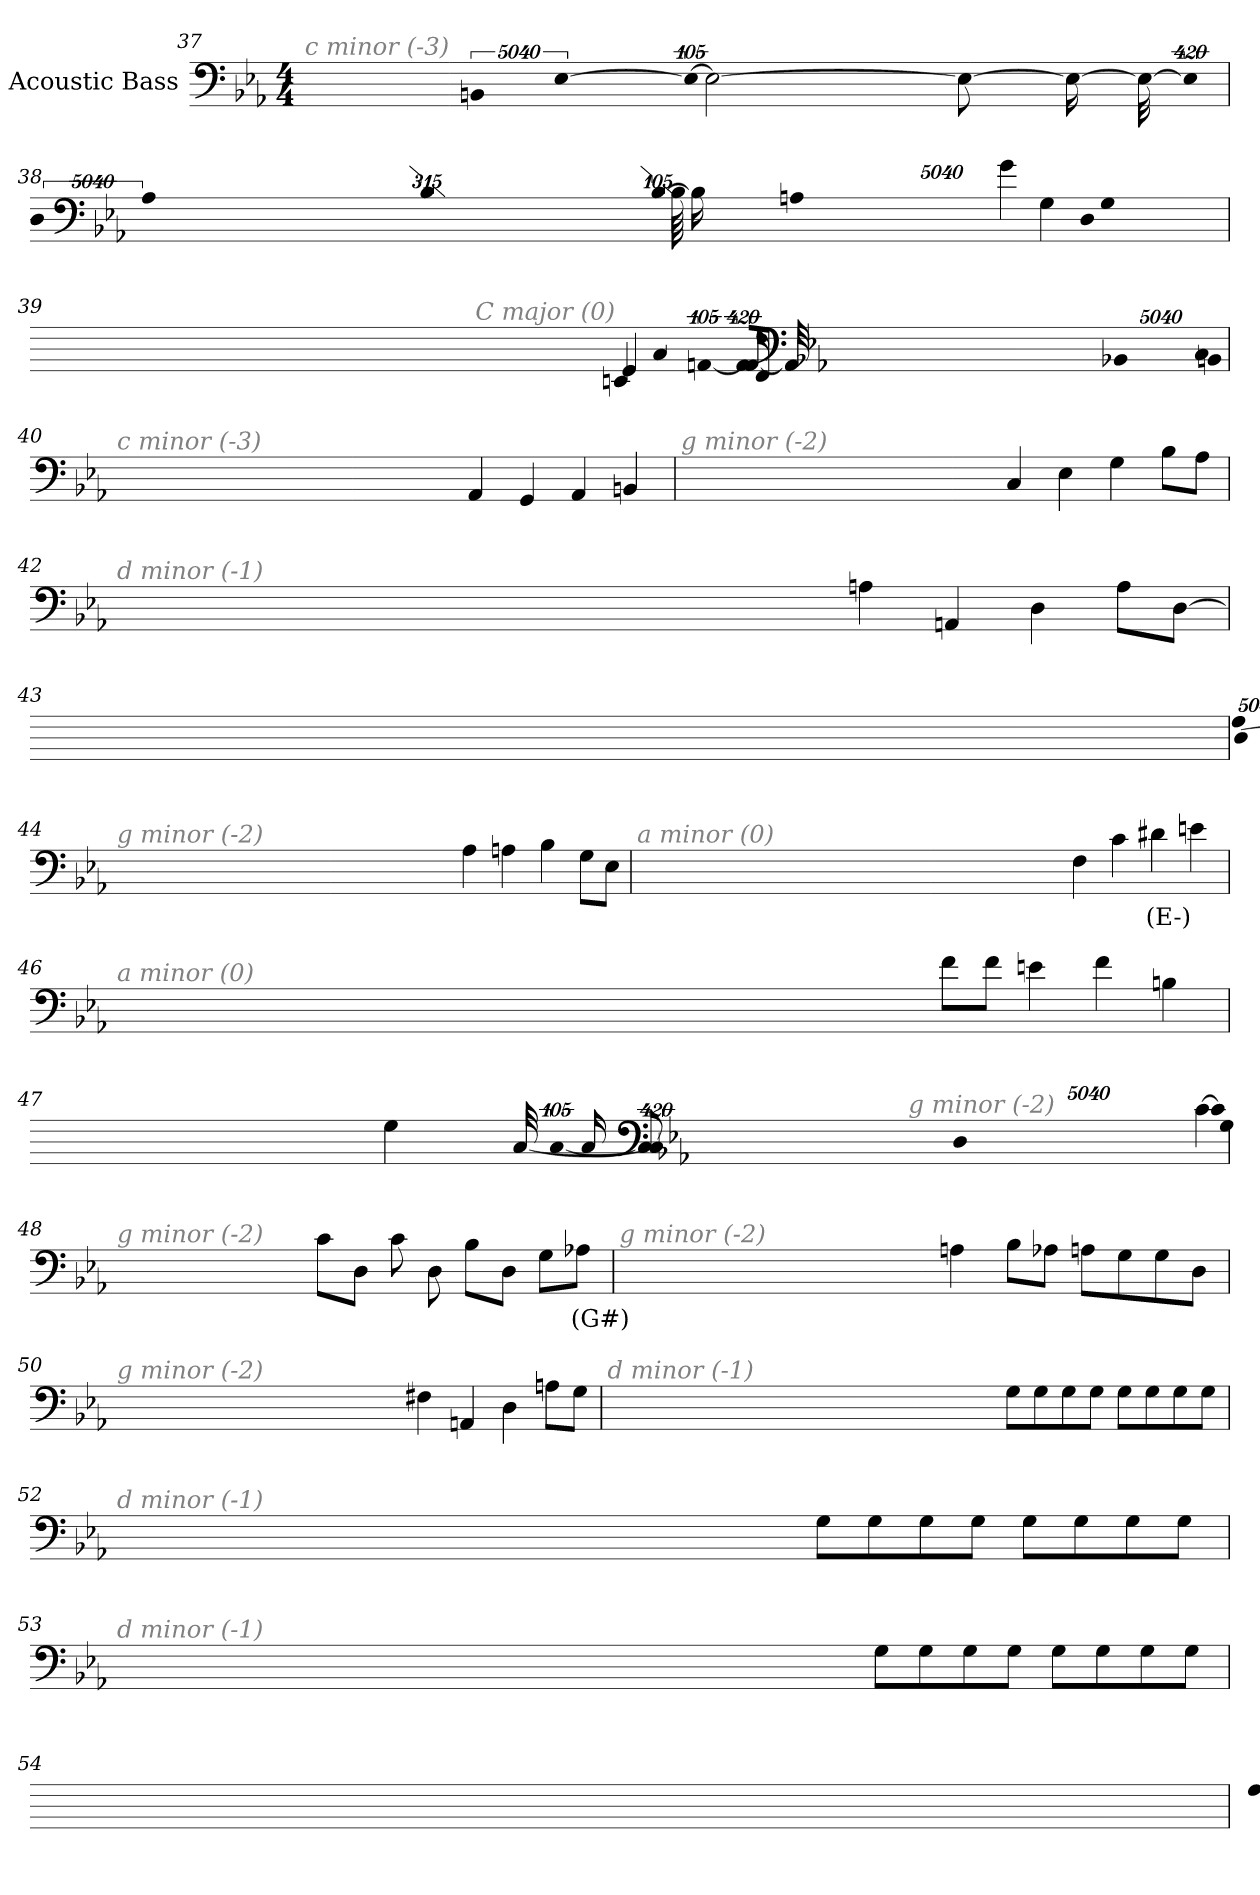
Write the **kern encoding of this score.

**kern	**text
*part1	*part1
*staff1	*staff1
*I"Acoustic Bass	*
*clefF4	*
*ITrd7c12	*
*k[b-e-a-]	*
*E-:	*
*M4/4	*
=37	=37
!LO:TX:i:color=#808080:t=c minor (-3)	!
!LO:N:vis=8	!
40320%3347BBBn	.
!LO:N:vis=4	!
[20160%3347EE-	.
!LO:N:vis=1024	!
13440%13EE-_	.
2EE-_	.
8EE-_	.
16EE-_	.
32EE-_	.
!LO:N:vis=1024%31	!
13440%407EE-]	.
=38	=38
!LO:TX:i:color=#808080:t=g minor (-2)	!
4G	.
4GG	.
!LO:N:vis=8	!
40320%3347DDL	.
!LO:N:vis=8	!
40320%3347GG	.
!LO:N:vis=8	!
40320%3347AAnJ	.
!LO:N:vis=1024	!
[13440%13BB-L	.
16BB-L_	.
64BB-L_	.
!LO:N:vis=256	!
20160%79BB-L]	.
!LO:N:vis=8	!
40320%3347AA	.
!LO:N:vis=8	!
40320%3347DDJ	.
=39	=39
!LO:TX:i:color=#808080:t=C major (0)	!
!LO:N:vis=8	!
40320%3347CCL	.
!LO:N:vis=8	!
40320%3347BBBn	.
!LO:N:vis=8	!
40320%3347BBB-XJ	.
!LO:N:vis=1024	!
[13440%13AAAnL	.
16AAAL_	.
32AAAL_	.
!LO:N:vis=1024%31	!
13440%407AAAL]	.
8FFFJ	.
4GGG	.
8CCL	.
8EEEnJ	.
=40	=40
!LO:TX:i:color=#808080:t=c minor (-3)	!
4AAA-	.
4GGG	.
4AAA-	.
4BBBn	.
=41	=41
!LO:TX:i:color=#808080:t=g minor (-2)	!
4CC	.
4EE-	.
4GG	.
8BB-L	.
8AA-J	.
=42	=42
!LO:TX:i:color=#808080:t=d minor (-1)	!
4AAn	.
4AAAn	.
4DD	.
8AAL	.
[8DDJ	.
=43	=43
!LO:TX:i:color=#808080:t=D major (2)	!
!LO:N:vis=8	!
40320%3347DDL]	.
!LO:N:vis=8	!
40320%3347GG	.
!LO:N:vis=8	!
40320%3347DDJ	.
!LO:N:vis=1024	!
[13440%13BBBn	.
8BBB_	.
16BBB_	.
32BBB_	.
!LO:N:vis=1024%31	!
13440%407BBB]	.
4DD	.
8GGL	.
8DDJ	.
=44	=44
!LO:TX:i:color=#808080:t=g minor (-2)	!
4AA-	.
4AAn	.
4BB-	.
8GGL	.
8EE-J	.
=45	=45
!LO:TX:i:color=#808080:t=a minor (0)	!
4FF	.
4C	.
4D#Xi	(E-)
4En	.
=46	=46
!LO:TX:i:color=#808080:t=a minor (0)	!
8FL	.
8FJ	.
4En	.
4F	.
4BBn	.
=47	=47
!LO:TX:i:color=#808080:t=g minor (-2)	!
[4C	.
!LO:N:vis=8	!
40320%3347CL]	.
!LO:N:vis=8	!
40320%3347GG	.
!LO:N:vis=8	!
40320%3347DDJ	.
!LO:N:vis=1024	!
[13440%13CC	.
8CC_	.
16CC_	.
32CC_	.
!LO:N:vis=1024%31	!
13440%407CC]	.
4GG	.
=48	=48
!LO:TX:i:color=#808080:t=g minor (-2)	!
8CL	.
8DDJ	.
8C	.
8DD	.
8BB-L	.
8DDJ	.
8GGL	.
8AA-XiJ	(G#)
=49	=49
!LO:TX:i:color=#808080:t=g minor (-2)	!
4AAn	.
8BB-L	.
8AA-XJ	.
8AAnL	.
8GG	.
8GG	.
8DDJ	.
=50	=50
!LO:TX:i:color=#808080:t=g minor (-2)	!
4FF#X	.
4AAAn	.
4DD	.
8AAnL	.
8GGJ	.
=51	=51
!LO:TX:i:color=#808080:t=d minor (-1)	!
8GGL	.
8GG	.
8GG	.
8GGJ	.
8GGL	.
8GG	.
8GG	.
8GGJ	.
=52	=52
!LO:TX:i:color=#808080:t=d minor (-1)	!
8GGL	.
8GG	.
8GG	.
8GGJ	.
8GGL	.
8GG	.
8GG	.
8GGJ	.
=53	=53
!LO:TX:i:color=#808080:t=d minor (-1)	!
8GGL	.
8GG	.
8GG	.
8GGJ	.
8GGL	.
8GG	.
8GG	.
8GGJ	.
=54	=54
!LO:TX:i:color=#808080:t=d minor (-1)	!
!LO:N:vis=8	!
40320%3347GGL	.
!LO:N:vis=8	!
40320%3347GG	.
!LO:N:vis=8	!
40320%3347GGJ	.
!LO:N:vis=1024	!
[13440%13GGL	.
16GGL_	.
64GGL_	.
!LO:N:vis=256	!
20160%79GGL]	.
!LO:N:vis=8	!
40320%3347GG	.
!LO:N:vis=8	!
40320%3347GGJ	.
!LO:N:vis=8	!
40320%3347GGL	.
!LO:N:vis=1024	!
[13440%13GG	.
16GG_	.
64GG_	.
!LO:N:vis=256	!
20160%79GG]	.
!LO:N:vis=8	!
40320%3347GGJ	.
!LO:N:vis=8	!
40320%3347GGL	.
!LO:N:vis=8	!
40320%3347GG	.
!LO:N:vis=1024	!
[13440%13DDJ	.
16DDJ_	.
64DDJ_	.
!LO:N:vis=256	!
20160%79DDJ]	.
=	=
*-	*-
